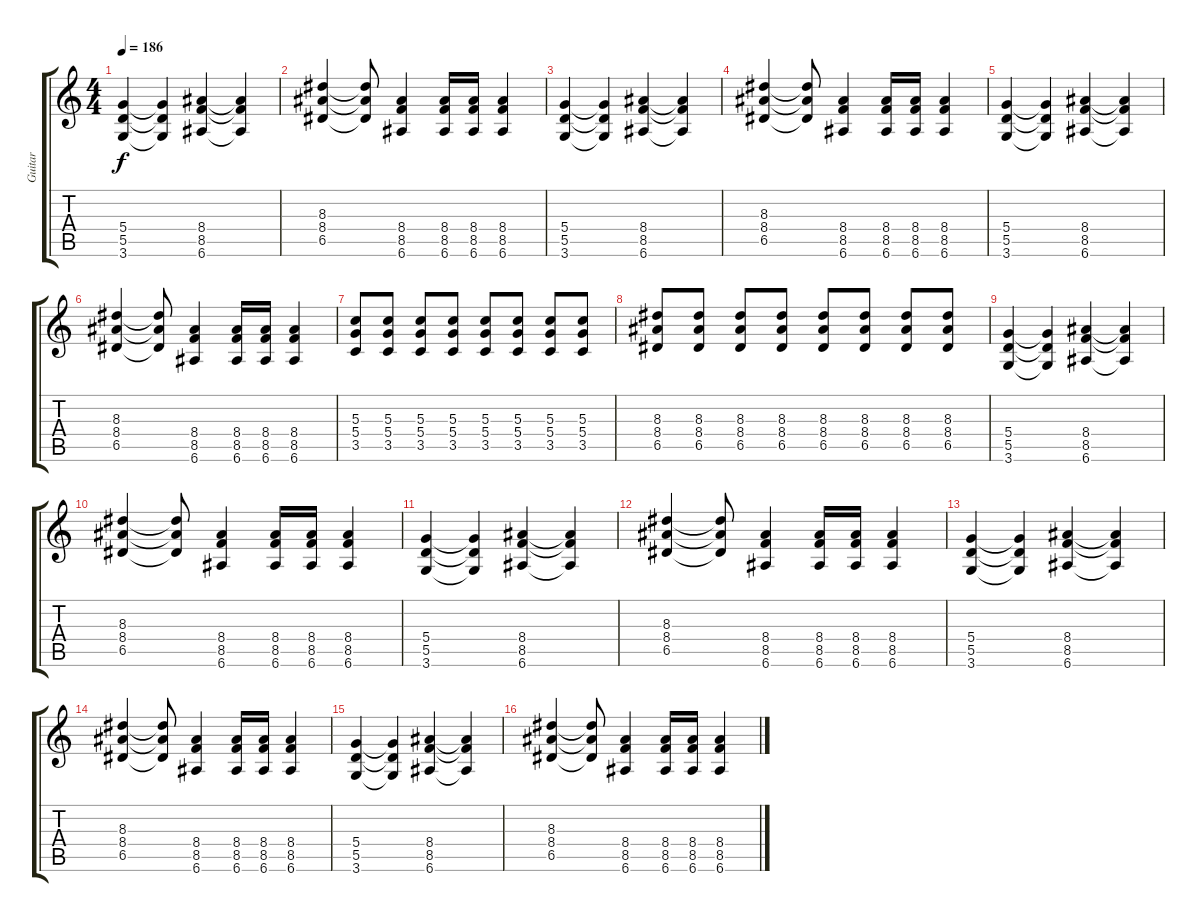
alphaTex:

\track ("Guitar" "Guitar") {instrument distortionguitar}
\staff {score tabs}
\tuning (E4 B3 G3 D3 A2 E2) {hide}
\ts (4 4)
\tempo 186
\clef g2
\ks c
(5.4 5.5 3.6).4{dy f} (5.4{t} 5.5{t} 3.6{t}).4 (8.4 8.5 6.6).4 (8.4{t} 8.5{t} 6.6{t}).4 |
(8.3 8.4 6.5).4 (8.3{t} 8.4{t} 6.5{t}).8 (8.4 8.5 6.6).4 (8.4 8.5 6.6).16 (8.4 8.5 6.6).16 (8.4 8.5 6.6).4 |
(5.4 5.5 3.6).4 (5.4{t} 5.5{t} 3.6{t}).4 (8.4 8.5 6.6).4 (8.4{t} 8.5{t} 6.6{t}).4 |
(8.3 8.4 6.5).4 (8.3{t} 8.4{t} 6.5{t}).8 (8.4 8.5 6.6).4 (8.4 8.5 6.6).16 (8.4 8.5 6.6).16 (8.4 8.5 6.6).4 |
(5.4 5.5 3.6).4 (5.4{t} 5.5{t} 3.6{t}).4 (8.4 8.5 6.6).4 (8.4{t} 8.5{t} 6.6{t}).4 |
(8.3 8.4 6.5).4 (8.3{t} 8.4{t} 6.5{t}).8 (8.4 8.5 6.6).4 (8.4 8.5 6.6).16 (8.4 8.5 6.6).16 (8.4 8.5 6.6).4 |
(5.3 5.4 3.5).8 (5.3 5.4 3.5).8 (5.3 5.4 3.5).8 (5.3 5.4 3.5).8 (5.3 5.4 3.5).8 (5.3 5.4 3.5).8 (5.3 5.4 3.5).8 (5.3 5.4 3.5).8 |
(8.3 8.4 6.5).8 (8.3 8.4 6.5).8 (8.3 8.4 6.5).8 (8.3 8.4 6.5).8 (8.3 8.4 6.5).8 (8.3 8.4 6.5).8 (8.3 8.4 6.5).8 (8.3 8.4 6.5).8 |
(5.4 5.5 3.6).4 (5.4{t} 5.5{t} 3.6{t}).4 (8.4 8.5 6.6).4 (8.4{t} 8.5{t} 6.6{t}).4 |
(8.3 8.4 6.5).4 (8.3{t} 8.4{t} 6.5{t}).8 (8.4 8.5 6.6).4 (8.4 8.5 6.6).16 (8.4 8.5 6.6).16 (8.4 8.5 6.6).4 |
(5.4 5.5 3.6).4 (5.4{t} 5.5{t} 3.6{t}).4 (8.4 8.5 6.6).4 (8.4{t} 8.5{t} 6.6{t}).4 |
(8.3 8.4 6.5).4 (8.3{t} 8.4{t} 6.5{t}).8 (8.4 8.5 6.6).4 (8.4 8.5 6.6).16 (8.4 8.5 6.6).16 (8.4 8.5 6.6).4 |
(5.4 5.5 3.6).4 (5.4{t} 5.5{t} 3.6{t}).4 (8.4 8.5 6.6).4 (8.4{t} 8.5{t} 6.6{t}).4 |
(8.3 8.4 6.5).4 (8.3{t} 8.4{t} 6.5{t}).8 (8.4 8.5 6.6).4 (8.4 8.5 6.6).16 (8.4 8.5 6.6).16 (8.4 8.5 6.6).4 |
(5.4 5.5 3.6).4 (5.4{t} 5.5{t} 3.6{t}).4 (8.4 8.5 6.6).4 (8.4{t} 8.5{t} 6.6{t}).4 |
(8.3 8.4 6.5).4 (8.3{t} 8.4{t} 6.5{t}).8 (8.4 8.5 6.6).4 (8.4 8.5 6.6).16 (8.4 8.5 6.6).16 (8.4 8.5 6.6).4
